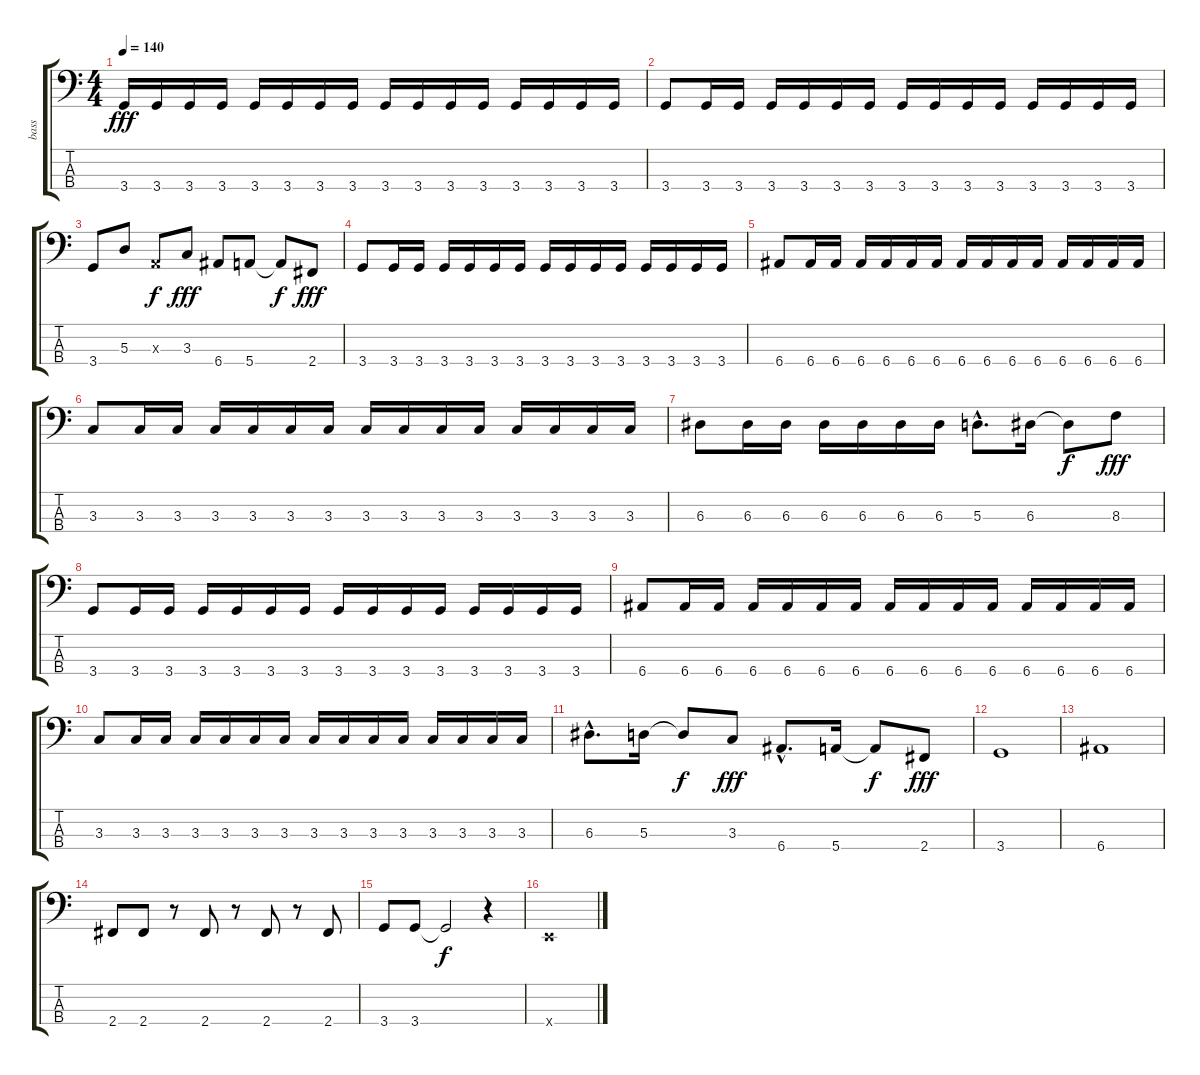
\track ("bass" "bass") {instrument electricbassfinger}
\staff {score tabs}
\tuning (G2 D2 A1 E1) {hide}
\ts (4 4)
\tempo 140
\clef f4
\ks c
3.4.16{dy fff} 3.4.16 3.4.16 3.4.16 3.4.16 3.4.16 3.4.16 3.4.16 3.4.16 3.4.16 3.4.16 3.4.16 3.4.16 3.4.16 3.4.16 3.4.16 |
3.4.8 3.4.16 3.4.16 3.4.16 3.4.16 3.4.16 3.4.16 3.4.16 3.4.16 3.4.16 3.4.16 3.4.16 3.4.16 3.4.16 3.4.16 |
3.4.8 5.3.8 0.3{x}.8{dy f} 3.3.8{dy fff} 6.4.8 5.4.8 5.4{t}.8{dy f} 2.4.8{dy fff} |
3.4.8 3.4.16 3.4.16 3.4.16 3.4.16 3.4.16 3.4.16 3.4.16 3.4.16 3.4.16 3.4.16 3.4.16 3.4.16 3.4.16 3.4.16 |
6.4.8 6.4.16 6.4.16 6.4.16 6.4.16 6.4.16 6.4.16 6.4.16 6.4.16 6.4.16 6.4.16 6.4.16 6.4.16 6.4.16 6.4.16 |
3.3.8 3.3.16 3.3.16 3.3.16 3.3.16 3.3.16 3.3.16 3.3.16 3.3.16 3.3.16 3.3.16 3.3.16 3.3.16 3.3.16 3.3.16 |
6.3.8 6.3.16 6.3.16 6.3.16 6.3.16 6.3.16 6.3.16 5.3{hac}.8{d} 6.3.16 6.3{t}.8{dy f} 8.3.8{dy fff} |
3.4.8 3.4.16 3.4.16 3.4.16 3.4.16 3.4.16 3.4.16 3.4.16 3.4.16 3.4.16 3.4.16 3.4.16 3.4.16 3.4.16 3.4.16 |
6.4.8 6.4.16 6.4.16 6.4.16 6.4.16 6.4.16 6.4.16 6.4.16 6.4.16 6.4.16 6.4.16 6.4.16 6.4.16 6.4.16 6.4.16 |
3.3.8 3.3.16 3.3.16 3.3.16 3.3.16 3.3.16 3.3.16 3.3.16 3.3.16 3.3.16 3.3.16 3.3.16 3.3.16 3.3.16 3.3.16 |
6.3{hac}.8{d} 5.3.16 5.3{t}.8{dy f} 3.3.8{dy fff} 6.4{hac}.8{d} 5.4.16 5.4{t}.8{dy f} 2.4.8{dy fff} |
3.4.1 |
6.4.1 |
2.4.8 2.4.8 r.8 2.4.8 r.8 2.4.8 r.8 2.4.8 |
3.4.8 3.4.8 3.4{t}.2{dy f} r.4 |
0.4{x}.1
